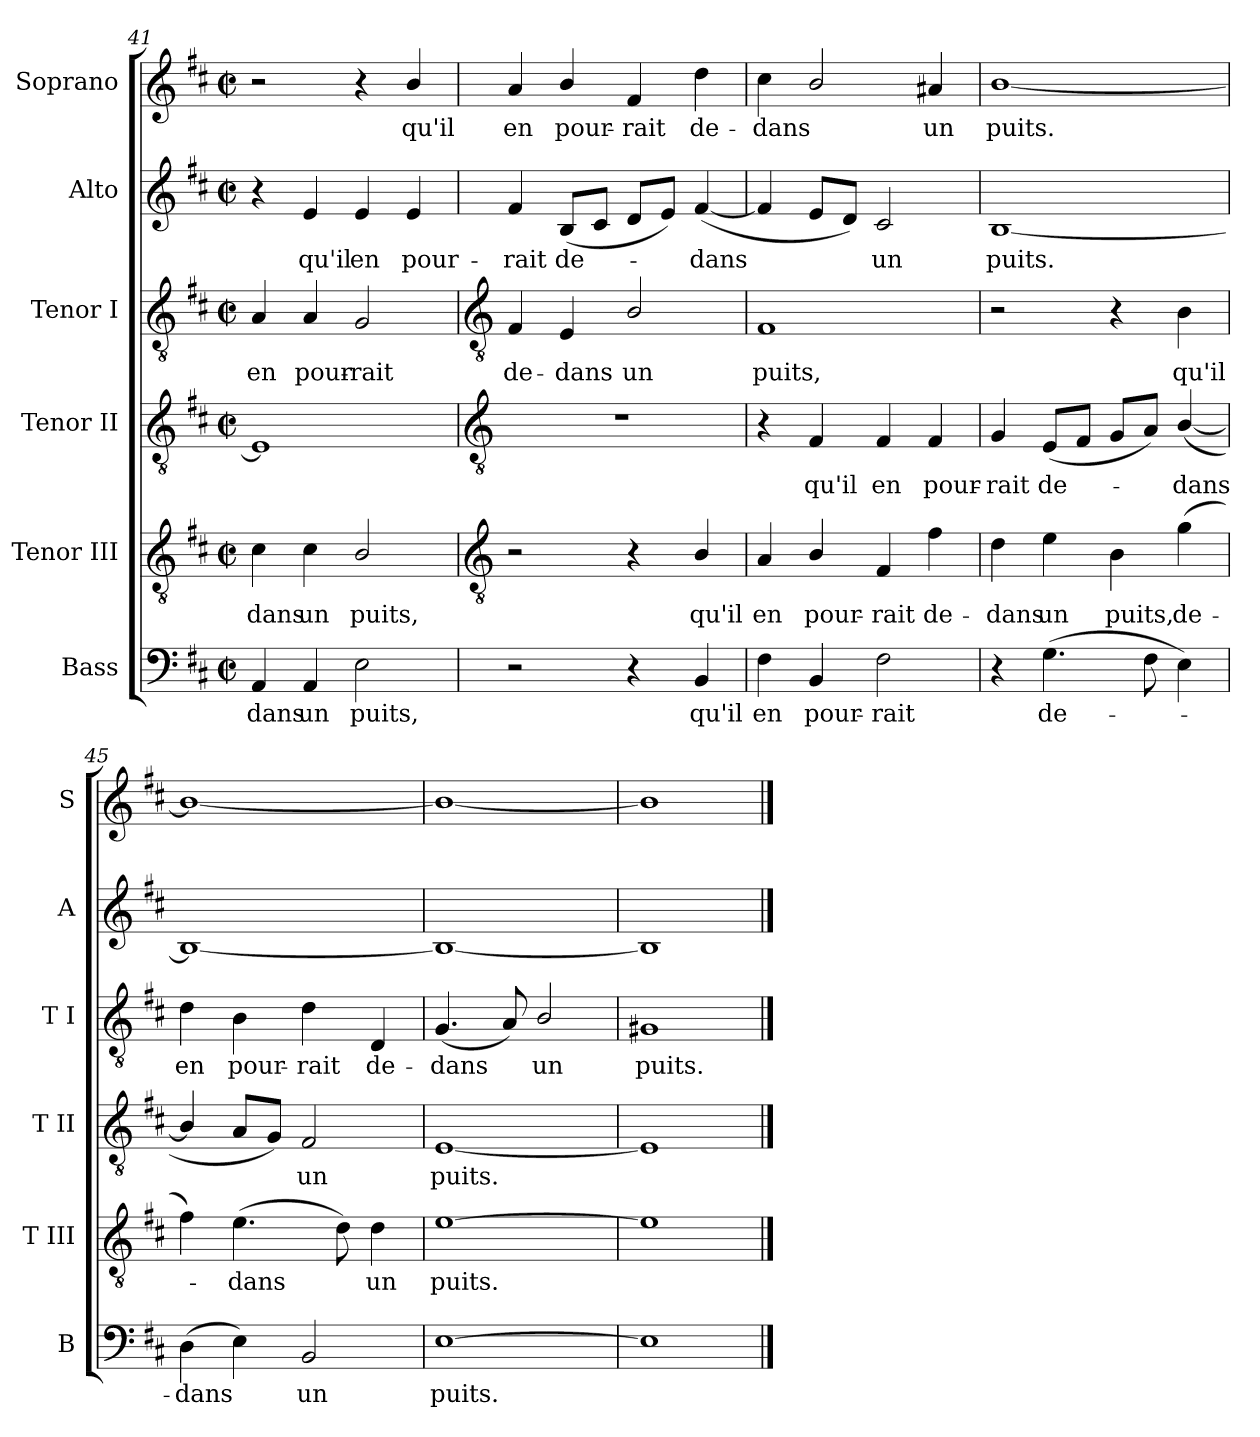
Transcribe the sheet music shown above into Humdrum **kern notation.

**kern	**text	**kern	**text	**kern	**text	**kern	**text	**kern	**text	**kern	**text
*part6	*part6	*part5	*part5	*part4	*part4	*part3	*part3	*part2	*part2	*part1	*part1
*staff6	*staff6	*staff5	*staff5	*staff4	*staff4	*staff3	*staff3	*staff2	*staff2	*staff1	*staff1
*I"Bass	*	*I"Tenor III	*	*I"Tenor II	*	*I"Tenor I	*	*I"Alto	*	*I"Soprano	*
*I'B	*	*I'T III	*	*I'T II	*	*I'T I	*	*I'A	*	*I'S	*
*clefF4	*	*clefGv2	*	*clefGv2	*	*clefGv2	*	*clefG2	*	*clefG2	*
*k[f#c#]	*	*k[f#c#]	*	*k[f#c#]	*	*k[f#c#]	*	*k[f#c#]	*	*k[f#c#]	*
*D:	*	*D:	*	*D:	*	*D:	*	*D:	*	*D:	*
*M2/2	*	*M2/2	*	*M2/2	*	*M2/2	*	*M2/2	*	*M2/2	*
*met(c|)	*	*met(c|)	*	*met(c|)	*	*met(c|)	*	*met(c|)	*	*met(c|)	*
=41	=41	=41	=41	=41	=41	=41	=41	=41	=41	=41	=41
!	!LO:LY:b	!	!LO:LY:b	!	!	!	!LO:LY:b	!	!	!	!
4AA	-dans	4c#	-dans	1E]	.	4A	en	4r	.	2r	.
!	!LO:LY:b	!	!LO:LY:b	!	!	!	!LO:LY:b	!	!LO:LY:b	!	!
4AA	un	4c#	un	.	.	4A	pour-	4e	qu'il	.	.
!	!LO:LY:b	!	!LO:LY:b	!	!	!	!LO:LY:b	!	!LO:LY:b	!	!
2E	puits,	2B/	puits,	.	.	2G	-rait	4e	en	4r	.
!	!	!	!	!	!	!	!	!	!LO:LY:b	!	!LO:LY:b
.	.	.	.	.	.	.	.	4e	pour-	4b/	qu'il
!!LO:LB:g=z
=42	=42	=42	=42	=42	=42	=42	=42	=42	=42	=42	=42
*	*	*clefGv2	*	*clefGv2	*	*clefGv2	*	*	*	*	*
!	!	!	!	!	!	!	!LO:LY:b	!	!LO:LY:b	!	!LO:LY:b
2r	.	2r	.	1r	.	4F#	de-	4f#	-rait	4a	en
!	!	!	!	!	!	!	!LO:LY:b	!	!LO:LY:b	!	!LO:LY:b
.	.	.	.	.	.	4E	-dans	(<8BL	de-	4b/	pour-
.	.	.	.	.	.	.	.	8c#J	.	.	.
!	!	!	!	!	!	!	!LO:LY:b	!	!	!	!LO:LY:b
4r	.	4r	.	.	.	2B/	un	8dL	.	4f#	-rait
.	.	.	.	.	.	.	.	8eJ)	.	.	.
!	!LO:LY:b	!	!LO:LY:b	!	!	!	!	!	!LO:LY:b	!	!LO:LY:b
4BB	qu'il	4B/	qu'il	.	.	.	.	(<[4f#	dans	4dd	de-
=43	=43	=43	=43	=43	=43	=43	=43	=43	=43	=43	=43
!	!LO:LY:b	!	!LO:LY:b	!	!	!	!LO:LY:b	!	!	!	!LO:LY:b
4F#	en	4A	en	4r	.	1F#	puits,	4f#]	.	4cc#	-dans
!	!LO:LY:b	!	!LO:LY:b	!	!LO:LY:b	!	!	!	!	!	!
4BB	pour-	4B/	pour-	4F#	qu'il	.	.	8eL	.	2b/	.
.	.	.	.	.	.	.	.	8dJ)	.	.	.
!	!LO:LY:b	!	!LO:LY:b	!	!LO:LY:b	!	!	!	!LO:LY:b	!	!
2F#	-rait	4F#	-rait	4F#	en	.	.	2c#	un	.	.
!	!	!	!LO:LY:b	!	!LO:LY:b	!	!	!	!	!	!LO:LY:b
.	.	4f#	de-	4F#	pour-	.	.	.	.	4a#X	un
=44	=44	=44	=44	=44	=44	=44	=44	=44	=44	=44	=44
!	!	!	!LO:LY:b	!	!LO:LY:b	!	!	!	!LO:LY:b	!	!LO:LY:b
4r	.	4d	-dans	4G	-rait	2r	.	[1B	puits.	[1b/	puits.
!	!LO:LY:b	!	!LO:LY:b	!	!LO:LY:b	!	!	!	!	!	!
(>4.G	de-	4e	un	(<8EL	de-	.	.	.	.	.	.
.	.	.	.	8F#J	.	.	.	.	.	.	.
!	!	!	!LO:LY:b	!	!	!	!	!	!	!	!
.	.	4B	puits,	8GL	.	4r	.	.	.	.	.
8F#	.	.	.	8AJ)	.	.	.	.	.	.	.
!	!	!	!LO:LY:b	!	!LO:LY:b	!	!LO:LY:b	!	!	!	!
4E)	.	(>4g	de-	(<[4B/	dans	4B	qu'il	.	.	.	.
=45	=45	=45	=45	=45	=45	=45	=45	=45	=45	=45	=45
!	!LO:LY:b	!	!	!	!	!	!LO:LY:b	!	!	!	!
(>4D	dans	4f#)	.	4B/]	.	4d	en	1B_	.	1b/_	.
!	!	!	!LO:LY:b	!	!	!	!LO:LY:b	!	!	!	!
4E)	.	(>4.e	dans	8AL	.	4B	pour-	.	.	.	.
.	.	.	.	8GJ)	.	.	.	.	.	.	.
!	!LO:LY:b	!	!	!	!LO:LY:b	!	!LO:LY:b	!	!	!	!
2BB	un	.	.	2F#	un	4d	-rait	.	.	.	.
.	.	8d)	.	.	.	.	.	.	.	.	.
!	!	!	!LO:LY:b	!	!	!	!LO:LY:b	!	!	!	!
.	.	4d	un	.	.	4D	de-	.	.	.	.
=46	=46	=46	=46	=46	=46	=46	=46	=46	=46	=46	=46
!	!LO:LY:b	!	!LO:LY:b	!	!LO:LY:b	!	!LO:LY:b	!	!	!	!
[1E	puits.	[1e	puits.	[1E	puits.	(<4.G	-dans	1B_	.	1b/_	.
.	.	.	.	.	.	8A)	.	.	.	.	.
!	!	!	!	!	!	!	!LO:LY:b	!	!	!	!
.	.	.	.	.	.	2B/	un	.	.	.	.
=47	=47	=47	=47	=47	=47	=47	=47	=47	=47	=47	=47
!	!	!	!	!	!	!	!LO:LY:b	!	!	!	!
1E]	.	1e]	.	1E]	.	1G#	puits.	1B]	.	1b]	.
==	==	==	==	==	==	==	==	==	==	==	==
*-	*-	*-	*-	*-	*-	*-	*-	*-	*-	*-	*-
